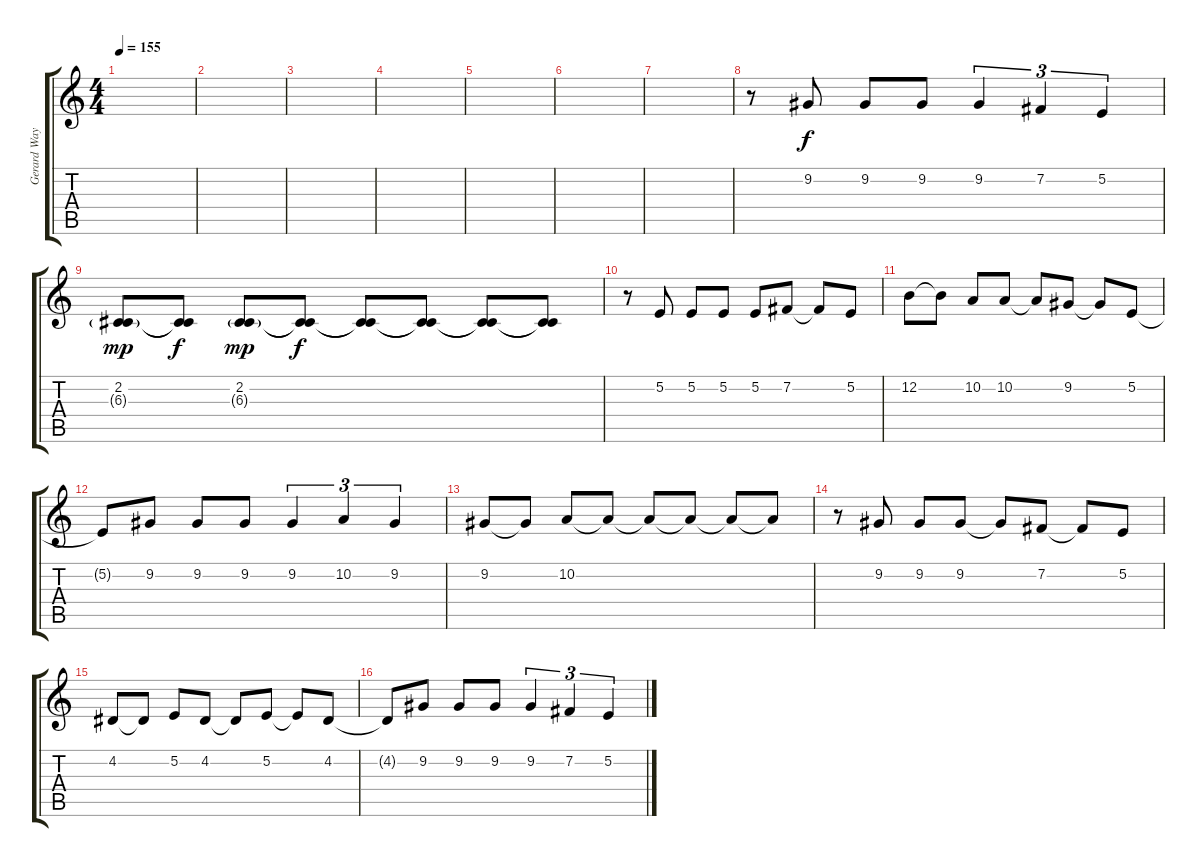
\track ("Gerard Way [Vocals]" "Gerard Way") {instrument altosax}
\staff {score tabs}
\tuning (E4 B3 G3 D3 A2 E2) {hide}
\ts (4 4)
\tempo 155
\clef g2
\ks c
|
|
|
|
|
|
|
r.8 9.2.8 9.2.8 9.2.8 9.2.4{tu (3 2)} 7.2.4{tu (3 2)} 5.2.4{tu (3 2)} |
(2.2 6.3{g}).8{dy mp} (2.2{t} 6.3{t}).8{dy f} (2.2 6.3{g}).8{dy mp} (2.2{t} 6.3{t}).8{dy f} (2.2{t} 6.3{t}).8 (2.2{t} 6.3{t}).8 (2.2{t} 6.3{t}).8 (2.2{t} 6.3{t}).8 |
r.8 5.2.8 5.2.8 5.2.8 5.2.8 7.2.8 7.2{t}.8 5.2.8 |
12.2.8 12.2{t}.8 10.2.8 10.2.8 10.2{t}.8 9.2.8 9.2{t}.8 5.2.8 |
5.2{t}.8 9.2.8 9.2.8 9.2.8 9.2.4{tu (3 2)} 10.2.4{tu (3 2)} 9.2.4{tu (3 2)} |
9.2.8 9.2{t}.8 10.2.8 10.2{t}.8 10.2{t}.8 10.2{t}.8 10.2{t}.8 10.2{t}.8 |
r.8 9.2.8 9.2.8 9.2.8 9.2{t}.8 7.2.8 7.2{t}.8 5.2.8 |
4.2.8 4.2{t}.8 5.2.8 4.2.8 4.2{t}.8 5.2.8 5.2{t}.8 4.2.8 |
4.2{t}.8 9.2.8 9.2.8 9.2.8 9.2.4{tu (3 2)} 7.2.4{tu (3 2)} 5.2.4{tu (3 2)}
